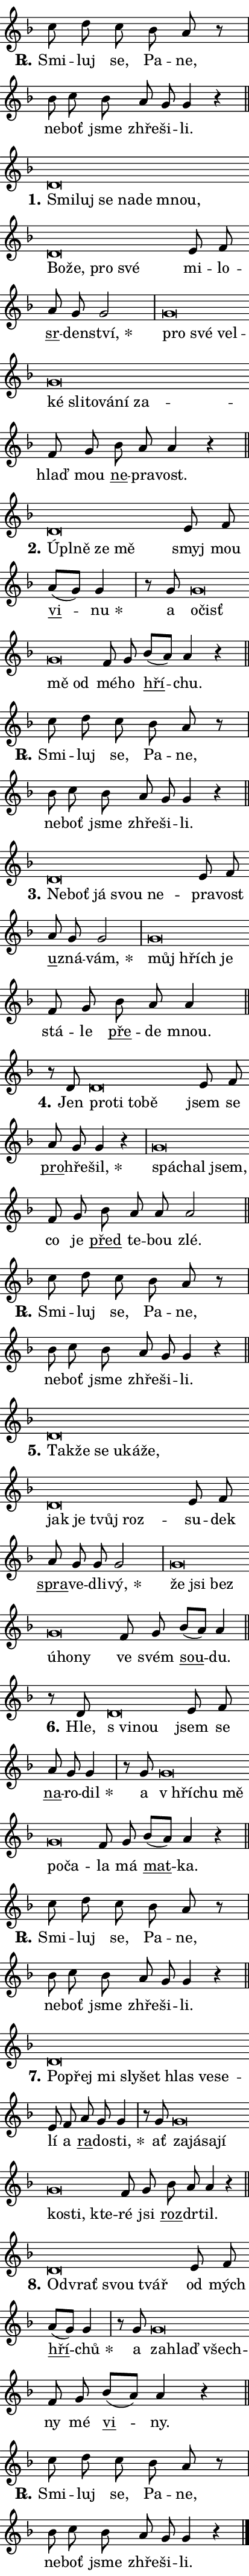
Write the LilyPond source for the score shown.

\version "2.22.1"
\header { tagline = "" }
\paper {
  indent = 0\cm
  top-margin = 0\cm
  right-margin = 0\cm
  bottom-margin = 0\cm
  left-margin = 0\cm
  paper-width = 7\cm
  page-breaking = #ly:one-page-breaking
  system-system-spacing.basic-distance = #11
  score-system-spacing.basic-distance = #11.3
  ragged-last = ##f
}


%% Author: Thomas Morley
%% https://lists.gnu.org/archive/html/lilypond-user/2020-05/msg00002.html
#(define (line-position grob)
"Returns position of @var[grob} in current system:
   @code{'start}, if at first time-step
   @code{'end}, if at last time-step
   @code{'middle} otherwise
"
  (let* ((col (ly:item-get-column grob))
         (ln (ly:grob-object col 'left-neighbor))
         (rn (ly:grob-object col 'right-neighbor))
         (col-to-check-left (if (ly:grob? ln) ln col))
         (col-to-check-right (if (ly:grob? rn) rn col))
         (break-dir-left
           (and
             (ly:grob-property col-to-check-left 'non-musical #f)
             (ly:item-break-dir col-to-check-left)))
         (break-dir-right
           (and
             (ly:grob-property col-to-check-right 'non-musical #f)
             (ly:item-break-dir col-to-check-right))))
        (cond ((eqv? 1 break-dir-left) 'start)
              ((eqv? -1 break-dir-right) 'end)
              (else 'middle))))

#(define (tranparent-at-line-position vctor)
  (lambda (grob)
  "Relying on @code{line-position} select the relevant enry from @var{vctor}.
Used to determine transparency,"
    (case (line-position grob)
      ((end) (not (vector-ref vctor 0)))
      ((middle) (not (vector-ref vctor 1)))
      ((start) (not (vector-ref vctor 2))))))

noteHeadBreakVisibility =
#(define-music-function (break-visibility)(vector?)
"Makes @code{NoteHead}s transparent relying on @var{break-visibility}"
#{
  \override NoteHead.transparent =
    #(tranparent-at-line-position break-visibility)
#})

#(define delete-ledgers-for-transparent-note-heads
  (lambda (grob)
    "Reads whether a @code{NoteHead} is transparent.
If so this @code{NoteHead} is removed from @code{'note-heads} from
@var{grob}, which is supposed to be @code{LedgerLineSpanner}.
As a result ledgers are not printed for this @code{NoteHead}"
    (let* ((nhds-array (ly:grob-object grob 'note-heads))
           (nhds-list
             (if (ly:grob-array? nhds-array)
                 (ly:grob-array->list nhds-array)
                 '()))
           ;; Relies on the transparent-property being done before
           ;; Staff.LedgerLineSpanner.after-line-breaking is executed.
           ;; This is fragile ...
           (to-keep
             (remove
               (lambda (nhd)
                 (ly:grob-property nhd 'transparent #f))
               nhds-list)))
      ;; TODO find a better method to iterate over grob-arrays, similiar
      ;; to filter/remove etc for lists
      ;; For now rebuilt from scratch
      (set! (ly:grob-object grob 'note-heads)  '())
      (for-each
        (lambda (nhd)
          (ly:pointer-group-interface::add-grob grob 'note-heads nhd))
        to-keep))))

hideNotes = {
  \noteHeadBreakVisibility #begin-of-line-visible
}
unHideNotes = {
  \noteHeadBreakVisibility #all-visible
}

% work-around for resetting accidentals
% https://lilypond.org/doc/v2.23/Documentation/notation/displaying-rhythms#unmetered-music
cadenzaMeasure = {
  \cadenzaOff
  \partial 1024 s1024
  \cadenzaOn
}

#(define-markup-command (accent layout props text) (markup?)
  "Underline accented syllable"
  (interpret-markup layout props
    #{\markup \override #'(offset . 4.3) \underline { #text }#}))

responsum = \markup \concat {
  "R" \hspace #-1.05 \path #0.1 #'((moveto 0 0.07) (lineto 0.9 0.8)) \hspace #0.05 "."
}

\layout {
    \context {
        \Staff
        \remove "Time_signature_engraver"
        \override LedgerLineSpanner.after-line-breaking = #delete-ledgers-for-transparent-note-heads
    }
    \context {
        \Voice {
            \override NoteHead.output-attributes = #'((class . "notehead"))
            \override Hairpin.height = #0.55
        }
    }
    \context {
        \Lyrics {
            \override StanzaNumber.output-attributes = #'((class . "stanzanumber"))
            \override LyricSpace.minimum-distance = #0.9
            \override LyricText.font-name = #"TeX Gyre Schola"
            \override LyricText.font-size = 1
            \override StanzaNumber.font-name = #"TeX Gyre Schola Bold"
            \override StanzaNumber.font-size = 1
        }
    }
}

% magnetic-lyrics.ily
%
%   written by
%     Jean Abou Samra <jean@abou-samra.fr>
%     Werner Lemberg <wl@gnu.org>
%
%   adapted by
%     Jiri Hon <jiri.hon@gmail.com>
%
% Version 2022-Apr-15

% https://www.mail-archive.com/lilypond-user@gnu.org/msg149350.html

#(define (Left_hyphen_pointer_engraver context)
   "Collect syllable-hyphen-syllable occurrences in lyrics and store
them in properties.  This engraver only looks to the left.  For
example, if the lyrics input is @code{foo -- bar}, it does the
following.

@itemize @bullet
@item
Set the @code{text} property of the @code{LyricHyphen} grob between
@q{foo} and @q{bar} to @code{foo}.

@item
Set the @code{left-hyphen} property of the @code{LyricText} grob with
text @q{foo} to the @code{LyricHyphen} grob between @q{foo} and
@q{bar}.
@end itemize

Use this auxiliary engraver in combination with the
@code{lyric-@/text::@/apply-@/magnetic-@/offset!} hook."
   (let ((hyphen #f)
         (text #f))
     (make-engraver
      (acknowledgers
       ((lyric-syllable-interface engraver grob source-engraver)
        (set! text grob)))
      (end-acknowledgers
       ((lyric-hyphen-interface engraver grob source-engraver)
        ;(when (not (grob::has-interface grob 'lyric-space-interface))
          (set! hyphen grob)));)
      ((stop-translation-timestep engraver)
       (when (and text hyphen)
         (ly:grob-set-object! text 'left-hyphen hyphen))
       (set! text #f)
       (set! hyphen #f)))))

#(define (lyric-text::apply-magnetic-offset! grob)
   "If the space between two syllables is less than the value in
property @code{LyricText@/.details@/.squash-threshold}, move the right
syllable to the left so that it gets concatenated with the left
syllable.

Use this function as a hook for
@code{LyricText@/.after-@/line-@/breaking} if the
@code{Left_@/hyphen_@/pointer_@/engraver} is active."
   (let ((hyphen (ly:grob-object grob 'left-hyphen #f)))
     (when hyphen
       (let ((left-text (ly:spanner-bound hyphen LEFT)))
         (when (grob::has-interface left-text 'lyric-syllable-interface)
           (let* ((common (ly:grob-common-refpoint grob left-text X))
                  (this-x-ext (ly:grob-extent grob common X))
                  (left-x-ext
                   (begin
                     ;; Trigger magnetism for left-text.
                     (ly:grob-property left-text 'after-line-breaking)
                     (ly:grob-extent left-text common X)))
                  ;; `delta` is the gap width between two syllables.
                  (delta (- (interval-start this-x-ext)
                            (interval-end left-x-ext)))
                  (details (ly:grob-property grob 'details))
                  (threshold (assoc-get 'squash-threshold details 0.2)))
             (when (< delta threshold)
               (let* (;; We have to manipulate the input text so that
                      ;; ligatures crossing syllable boundaries are not
                      ;; disabled.  For languages based on the Latin
                      ;; script this is essentially a beautification.
                      ;; However, for non-Western scripts it can be a
                      ;; necessity.
                      (lt (ly:grob-property left-text 'text))
                      (rt (ly:grob-property grob 'text))
                      (is-space (grob::has-interface hyphen 'lyric-space-interface))
                      (space (if is-space " " ""))
                      (space-markup (grob-interpret-markup grob " "))
                      (space-size (interval-length (ly:stencil-extent space-markup X)))
                      (extra-delta (if is-space space-size 0))
                      ;; Append new syllable.
                      (ltrt-space (if (and (string? lt) (string? rt))
                                (string-append lt space rt)
                                (make-concat-markup (list lt space rt))))
                      ;; Right-align `ltrt` to the right side.
                      (ltrt-space-markup (grob-interpret-markup
                               grob
                               (make-translate-markup
                                (cons (interval-length this-x-ext) 0)
                                (make-right-align-markup ltrt-space)))))
                 (begin
                   ;; Don't print `left-text`.
                   (ly:grob-set-property! left-text 'stencil #f)
                   ;; Set text and stencil (which holds all collected
                   ;; syllables so far) and shift it to the left.
                   (ly:grob-set-property! grob 'text ltrt-space)
                   (ly:grob-set-property! grob 'stencil ltrt-space-markup)
                   (ly:grob-translate-axis! grob (- (- delta extra-delta)) X))))))))))


#(define (lyric-hyphen::displace-bounds-first grob)
   ;; Make very sure this callback isn't triggered too early.
   (let ((left (ly:spanner-bound grob LEFT))
         (right (ly:spanner-bound grob RIGHT)))
     (ly:grob-property left 'after-line-breaking)
     (ly:grob-property right 'after-line-breaking)
     (ly:lyric-hyphen::print grob)))

squashThreshold = #0.4

\layout {
  \context {
    \Lyrics
    \consists #Left_hyphen_pointer_engraver
    \override LyricText.after-line-breaking =
      #lyric-text::apply-magnetic-offset!
    \override LyricHyphen.stencil = #lyric-hyphen::displace-bounds-first
    \override LyricText.details.squash-threshold = \squashThreshold
    \override LyricHyphen.minimum-distance = 0
    \override LyricHyphen.minimum-length = \squashThreshold
  }
}

squash = \override LyricText.details.squash-threshold = 9999
unSquash = \override LyricText.details.squash-threshold = \squashThreshold

left = \override LyricText.self-alignment-X = #LEFT
unLeft = \revert LyricText.self-alignment-X

starOffset = #(lambda (grob) 
                (let ((x_offset (ly:self-alignment-interface::aligned-on-x-parent grob)))
                  (if (= x_offset 0) 0 (+ x_offset 1.2))))

star = #(define-music-function (syllable)(string?)
"Append star separator at the end of a syllable"
#{
  \once \override LyricText.X-offset = #starOffset
  \lyricmode { \markup {
    #syllable
    \override #'((font-name . "TeX Gyre Schola Bold")) \hspace #0.2 \lower #0.65 \larger "*"
  } }
#})

starAccent = #(define-music-function (syllable)(string?)
"Append star separator at the end of a syllable and make accent"
#{
  \once \override LyricText.X-offset = #starOffset
  \lyricmode { \markup {
    \accent #syllable
    \override #'((font-name . "TeX Gyre Schola Bold")) \hspace #0.2 \lower #0.65 \larger "*"
  } }
#})

breath = #(define-music-function (syllable)(string?)
"Append breathing indicator at the end of a syllable"
#{
  \lyricmode { \markup { #syllable "+" } }
#})

optionalBreath = #(define-music-function (syllable)(string?)
"Append optional breathing indicator at the end of a syllable"
#{
  \lyricmode { \markup { #syllable "(+)" } }
#})


\score {
    <<
        \new Voice = "melody" { \cadenzaOn \key f \major \relative { c''8 d c bes a r \cadenzaMeasure \bar "|" bes c bes \bar "" a g g4 r \cadenzaMeasure \bar "||" \break } }
        \new Lyrics \lyricsto "melody" { \lyricmode { \set stanza = \responsum
Smi -- luj se, Pa -- ne, ne -- boť jsme zhře -- ši -- li. } }
    >>
    \layout {}
}

\score {
    <<
        \new Voice = "melody" { \cadenzaOn \key f \major \relative { d'\breve*1/16 \hideNotes \breve*1/16 \bar "" \breve*1/16 \bar "" \breve*1/16 \bar "" \breve*1/16 \bar "" \breve*1/16 \bar "" \breve*1/16 \bar "" \breve*1/16 \bar "" \breve*1/16 \breve*1/16 \bar "" \unHideNotes e8 f \bar "" a g g2 \cadenzaMeasure \bar "|" g\breve*1/16 \hideNotes \breve*1/16 \bar "" \breve*1/16 \bar "" \breve*1/16 \bar "" \breve*1/16 \bar "" \breve*1/16 \bar "" \breve*1/16 \bar "" \breve*1/16 \breve*1/16 \bar "" \unHideNotes f8 g \bar "" bes a a4 r \cadenzaMeasure \bar "||" \break } }
        \new Lyrics \lyricsto "melody" { \lyricmode { \set stanza = "1."
\left Smi -- \squash luj se na -- de mnou, Bo -- že, pro své \unLeft \unSquash mi -- lo -- \markup \accent sr -- den -- \star ství, \left pro \squash své vel -- ké sli -- to -- vá -- ní za -- \unLeft \unSquash hlaď mou \markup \accent ne -- pra -- vost. } }
    >>
    \layout {}
}

\score {
    <<
        \new Voice = "melody" { \cadenzaOn \key f \major \relative { d'\breve*1/16 \hideNotes \breve*1/16 \bar "" \breve*1/16 \breve*1/16 \bar "" \unHideNotes e8 f \bar "" a[( g)] g4 \cadenzaMeasure \bar "|" r8 g8 g\breve*1/16 \hideNotes \breve*1/16 \bar "" \breve*1/16 \breve*1/16 \bar "" \unHideNotes f8 g \bar "" bes[( a)] a4 r \cadenzaMeasure \bar "||" \break } }
        \new Lyrics \lyricsto "melody" { \lyricmode { \set stanza = "2."
\left Úpl -- \squash ně ze mě \unLeft \unSquash smyj mou \markup \accent vi -- \star nu a \left o -- \squash čisť mě od \unLeft \unSquash mé -- ho \markup \accent hří -- chu. } }
    >>
    \layout {}
}

\score {
    <<
        \new Voice = "melody" { \cadenzaOn \key f \major \relative { c''8 d c bes a r \cadenzaMeasure \bar "|" bes c bes \bar "" a g g4 r \cadenzaMeasure \bar "||" \break } }
        \new Lyrics \lyricsto "melody" { \lyricmode { \set stanza = \responsum
Smi -- luj se, Pa -- ne, ne -- boť jsme zhře -- ši -- li. } }
    >>
    \layout {}
}

\score {
    <<
        \new Voice = "melody" { \cadenzaOn \key f \major \relative { d'\breve*1/16 \hideNotes \breve*1/16 \bar "" \breve*1/16 \bar "" \breve*1/16 \breve*1/16 \bar "" \unHideNotes e8 f \bar "" a g g2 \cadenzaMeasure \bar "|" g\breve*1/16 \hideNotes \breve*1/16 \breve*1/16 \bar "" \unHideNotes f8 g \bar "" bes a a4 \cadenzaMeasure \bar "||" \break } }
        \new Lyrics \lyricsto "melody" { \lyricmode { \set stanza = "3."
\left Ne -- \squash boť já svou ne -- \unLeft \unSquash pra -- vost \markup \accent u -- zná -- \star vám, \left můj \squash hřích je \unLeft \unSquash stá -- le \markup \accent pře -- de mnou. } }
    >>
    \layout {}
}

\score {
    <<
        \new Voice = "melody" { \cadenzaOn \key f \major \relative { r8 d'8 d\breve*1/16 \hideNotes \breve*1/16 \bar "" \breve*1/16 \breve*1/16 \bar "" \unHideNotes e8 f \bar "" a g g4 r \cadenzaMeasure \bar "|" g\breve*1/16 \hideNotes \breve*1/16 \breve*1/16 \bar "" \unHideNotes f8 g \bar "" bes a a a2 \cadenzaMeasure \bar "||" \break } }
        \new Lyrics \lyricsto "melody" { \lyricmode { \set stanza = "4."
Jen \left pro -- \squash ti to -- bě \unLeft \unSquash jsem se \markup \accent pro -- hře -- \star šil, \left spá -- \squash chal jsem, \unLeft \unSquash co je \markup \accent před te -- bou zlé. } }
    >>
    \layout {}
}

\score {
    <<
        \new Voice = "melody" { \cadenzaOn \key f \major \relative { c''8 d c bes a r \cadenzaMeasure \bar "|" bes c bes \bar "" a g g4 r \cadenzaMeasure \bar "||" \break } }
        \new Lyrics \lyricsto "melody" { \lyricmode { \set stanza = \responsum
Smi -- luj se, Pa -- ne, ne -- boť jsme zhře -- ši -- li. } }
    >>
    \layout {}
}

\score {
    <<
        \new Voice = "melody" { \cadenzaOn \key f \major \relative { d'\breve*1/16 \hideNotes \breve*1/16 \bar "" \breve*1/16 \bar "" \breve*1/16 \bar "" \breve*1/16 \bar "" \breve*1/16 \bar "" \breve*1/16 \bar "" \breve*1/16 \bar "" \breve*1/16 \breve*1/16 \bar "" \unHideNotes e8 f \bar "" a g g g2 \cadenzaMeasure \bar "|" g\breve*1/16 \hideNotes \breve*1/16 \bar "" \breve*1/16 \bar "" \breve*1/16 \bar "" \breve*1/16 \breve*1/16 \bar "" \unHideNotes f8 g \bar "" bes[( a)] a4 \cadenzaMeasure \bar "||" \break } }
        \new Lyrics \lyricsto "melody" { \lyricmode { \set stanza = "5."
\left Tak -- \squash že se u -- ká -- že, jak je tvůj roz -- \unLeft \unSquash su -- dek \markup \accent spra -- ve -- dli -- \star vý, \left že \squash jsi bez ú -- ho -- ny \unLeft \unSquash ve svém \markup \accent sou -- du. } }
    >>
    \layout {}
}

\score {
    <<
        \new Voice = "melody" { \cadenzaOn \key f \major \relative { r8 d'8 d\breve*1/16 \hideNotes \breve*1/16 \bar "" \unHideNotes e8 f \bar "" a g g4 \cadenzaMeasure \bar "|" r8 g8 g\breve*1/16 \hideNotes \breve*1/16 \bar "" \breve*1/16 \bar "" \breve*1/16 \breve*1/16 \bar "" \unHideNotes f8 g \bar "" bes[( a)] a4 r \cadenzaMeasure \bar "||" \break } }
        \new Lyrics \lyricsto "melody" { \lyricmode { \set stanza = "6."
Hle, \left "s vi" -- \squash nou \unLeft \unSquash jsem se \markup \accent na -- ro -- \star dil a \left "v hří" -- \squash chu mě po -- ča -- \unLeft \unSquash la má \markup \accent mat -- ka. } }
    >>
    \layout {}
}

\score {
    <<
        \new Voice = "melody" { \cadenzaOn \key f \major \relative { c''8 d c bes a r \cadenzaMeasure \bar "|" bes c bes \bar "" a g g4 r \cadenzaMeasure \bar "||" \break } }
        \new Lyrics \lyricsto "melody" { \lyricmode { \set stanza = \responsum
Smi -- luj se, Pa -- ne, ne -- boť jsme zhře -- ši -- li. } }
    >>
    \layout {}
}

\score {
    <<
        \new Voice = "melody" { \cadenzaOn \key f \major \relative { d'\breve*1/16 \hideNotes \breve*1/16 \bar "" \breve*1/16 \bar "" \breve*1/16 \bar "" \breve*1/16 \bar "" \breve*1/16 \bar "" \breve*1/16 \breve*1/16 \bar "" \unHideNotes e8 f \bar "" a g g4 \cadenzaMeasure \bar "|" r8 g8 g\breve*1/16 \hideNotes \breve*1/16 \bar "" \breve*1/16 \bar "" \breve*1/16 \bar "" \breve*1/16 \bar "" \breve*1/16 \breve*1/16 \bar "" \unHideNotes f8 g \bar "" bes a a4 r \cadenzaMeasure \bar "||" \break } }
        \new Lyrics \lyricsto "melody" { \lyricmode { \set stanza = "7."
\left Po -- \squash přej mi sly -- šet hlas ve -- se -- \unLeft \unSquash lí a \markup \accent ra -- do -- \star sti, ať \left za -- \squash já -- sa -- jí ko -- sti, kte -- \unLeft \unSquash ré jsi \markup \accent roz -- dr -- til. } }
    >>
    \layout {}
}

\score {
    <<
        \new Voice = "melody" { \cadenzaOn \key f \major \relative { d'\breve*1/16 \hideNotes \breve*1/16 \bar "" \breve*1/16 \breve*1/16 \bar "" \unHideNotes e8 f \bar "" a[( g)] g4 \cadenzaMeasure \bar "|" r8 g8 g\breve*1/16 \hideNotes \breve*1/16 \breve*1/16 \bar "" \unHideNotes f8 g \bar "" bes[( a)] a4 r \cadenzaMeasure \bar "||" \break } }
        \new Lyrics \lyricsto "melody" { \lyricmode { \set stanza = "8."
\left Od -- \squash vrať svou tvář \unLeft \unSquash od mých \markup \accent hří -- \star chů a \left za -- \squash hlaď všech -- \unLeft \unSquash ny mé \markup \accent vi -- ny. } }
    >>
    \layout {}
}

\score {
    <<
        \new Voice = "melody" { \cadenzaOn \key f \major \relative { c''8 d c bes a r \cadenzaMeasure \bar "|" bes c bes \bar "" a g g4 r \cadenzaMeasure \bar "||" \break } \bar "|." }
        \new Lyrics \lyricsto "melody" { \lyricmode { \set stanza = \responsum
Smi -- luj se, Pa -- ne, ne -- boť jsme zhře -- ši -- li. } }
    >>
    \layout {}
}
